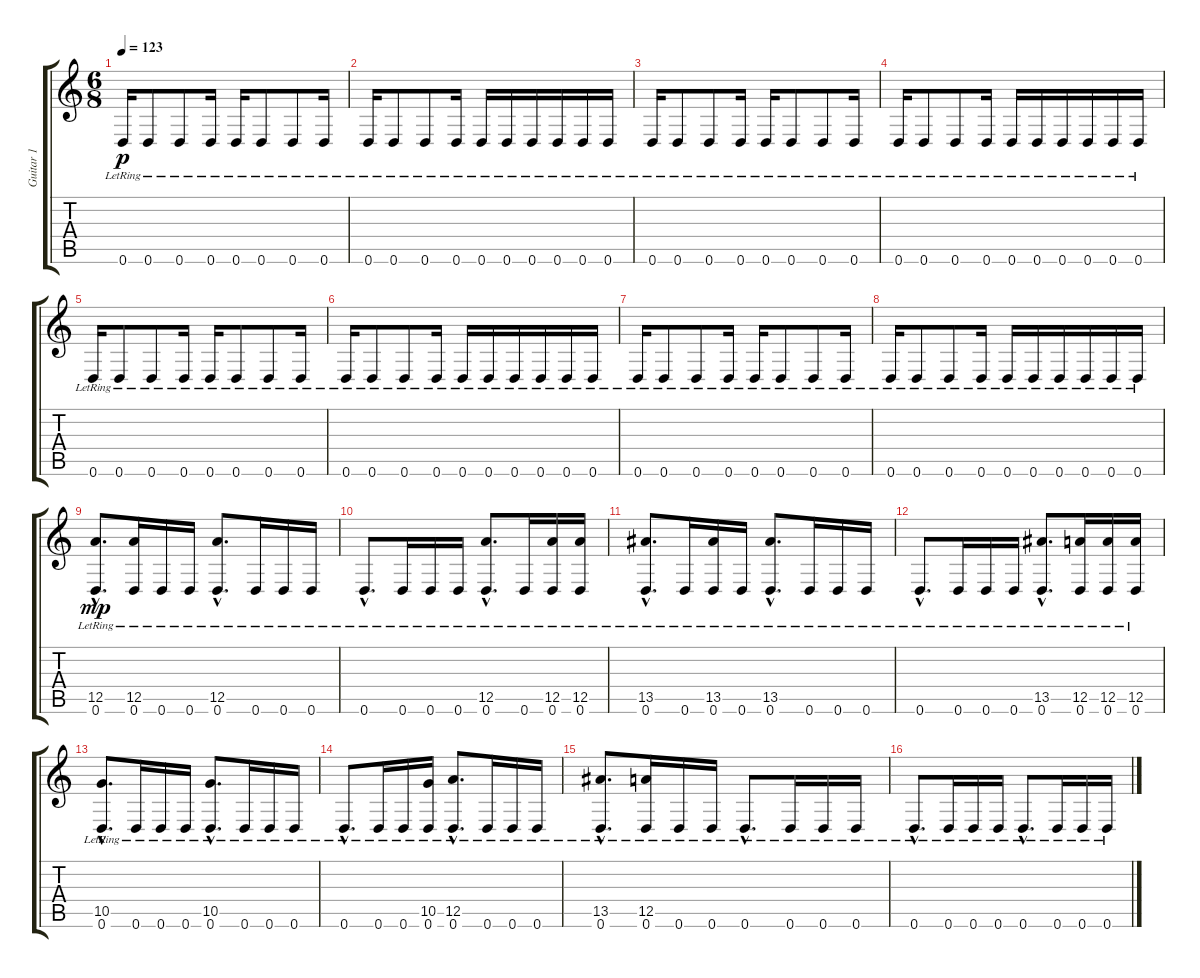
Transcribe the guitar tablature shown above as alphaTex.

\track ("Guitar 1" "Guitar 1") {instrument electricguitarclean}
\staff {score tabs}
\tuning (E4 B3 G3 D3 A2 D2) {hide}
\ts (6 8)
\tempo 123
\clef g2
\ks c
0.6{lr}.16{dy p instrument electricguitarclean} 0.6{lr}.8 0.6{lr}.8 0.6{lr}.16 0.6{lr}.16 0.6{lr}.8 0.6{lr}.8 0.6{lr}.16 |
0.6{lr}.16 0.6{lr}.8 0.6{lr}.8 0.6{lr}.16 0.6{lr}.16 0.6{lr}.16 0.6{lr}.16 0.6{lr}.16 0.6{lr}.16 0.6{lr}.16 |
0.6{lr}.16 0.6{lr}.8 0.6{lr}.8 0.6{lr}.16 0.6{lr}.16 0.6{lr}.8 0.6{lr}.8 0.6{lr}.16 |
0.6{lr}.16 0.6{lr}.8 0.6{lr}.8 0.6{lr}.16 0.6{lr}.16 0.6{lr}.16 0.6{lr}.16 0.6{lr}.16 0.6{lr}.16 0.6{lr}.16 |
0.6{lr}.16 0.6{lr}.8 0.6{lr}.8 0.6{lr}.16 0.6{lr}.16 0.6{lr}.8 0.6{lr}.8 0.6{lr}.16 |
0.6{lr}.16 0.6{lr}.8 0.6{lr}.8 0.6{lr}.16 0.6{lr}.16 0.6{lr}.16 0.6{lr}.16 0.6{lr}.16 0.6{lr}.16 0.6{lr}.16 |
0.6{lr}.16 0.6{lr}.8 0.6{lr}.8 0.6{lr}.16 0.6{lr}.16 0.6{lr}.8 0.6{lr}.8 0.6{lr}.16 |
0.6{lr}.16 0.6{lr}.8 0.6{lr}.8 0.6{lr}.16 0.6{lr}.16 0.6{lr}.16 0.6{lr}.16 0.6{lr}.16 0.6{lr}.16 0.6{lr}.16 |
(12.5{hac lr} 0.6{hac lr}).8{d dy mp} (12.5{lr} 0.6{lr}).16 0.6{lr}.16 0.6{lr}.16 (12.5{hac lr} 0.6{hac lr}).8{d} 0.6{lr}.16 0.6{lr}.16 0.6{lr}.16 |
0.6{hac lr}.8{d} 0.6{lr}.16 0.6{lr}.16 0.6{lr}.16 (12.5{hac lr} 0.6{hac lr}).8{d} 0.6{lr}.16 (12.5{lr} 0.6{lr}).16 (12.5{lr} 0.6{lr}).16 |
(13.5{hac lr} 0.6{hac lr}).8{d} 0.6{lr}.16 (13.5{lr} 0.6{lr}).16 0.6{lr}.16 (13.5{hac lr} 0.6{hac lr}).8{d} 0.6{lr}.16 0.6{lr}.16 0.6{lr}.16 |
0.6{hac lr}.8{d} 0.6{lr}.16 0.6{lr}.16 0.6{lr}.16 (13.5{hac lr} 0.6{hac lr}).8{d} (12.5{lr} 0.6{lr}).16 (12.5{lr} 0.6{lr}).16 (12.5{lr} 0.6{lr}).16 |
(10.5{hac lr} 0.6{hac lr}).8{d} 0.6{lr}.16 0.6{lr}.16 0.6{lr}.16 (10.5{hac lr} 0.6{hac lr}).8{d} 0.6{lr}.16 0.6{lr}.16 0.6{lr}.16 |
0.6{hac lr}.8{d} 0.6{lr}.16 0.6{lr}.16 (10.5{lr} 0.6{lr}).16 (12.5{hac lr} 0.6{hac lr}).8{d} 0.6{lr}.16 0.6{lr}.16 0.6{lr}.16 |
(13.5{hac lr} 0.6{hac lr}).8{d} (12.5{lr} 0.6{lr}).16 0.6{lr}.16 0.6{lr}.16 0.6{hac lr}.8{d} 0.6{lr}.16 0.6{lr}.16 0.6{lr}.16 |
0.6{hac lr}.8{d} 0.6{lr}.16 0.6{lr}.16 0.6{lr}.16 0.6{hac lr}.8{d} 0.6{lr}.16 0.6{lr}.16 0.6{lr}.16
